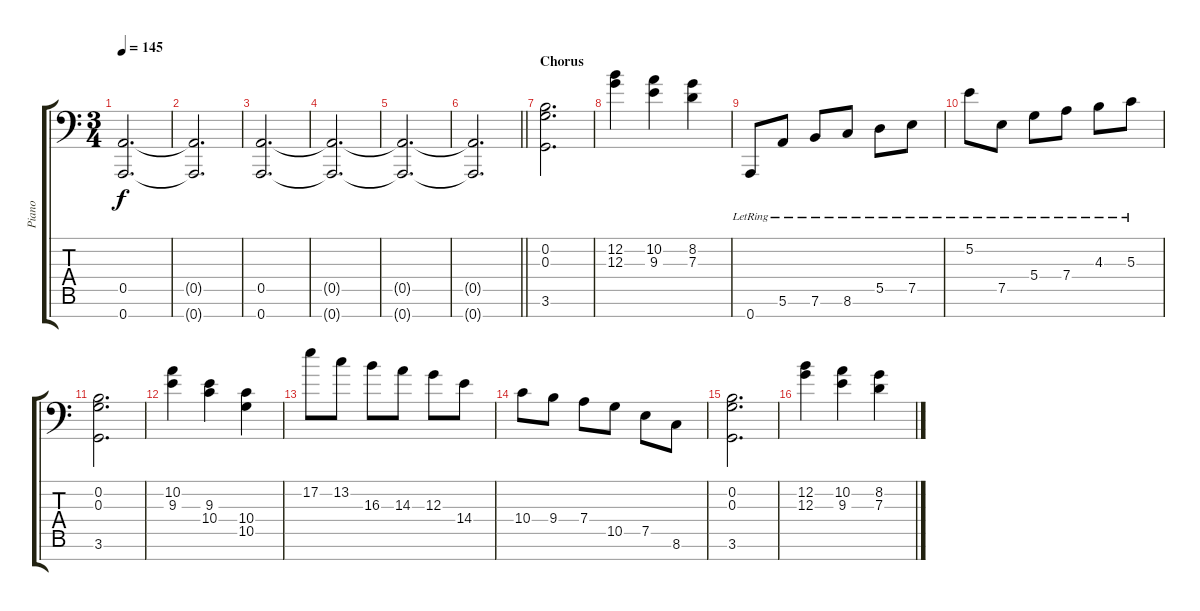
\track ("Piano" "Piano") {instrument electricgrandpiano}
\staff {score tabs}
\tuning (E4 B3 G3 D3 A2 E2 A1) {hide}
\ts (3 4)
\tempo 145
\clef f4
\ks c
(0.5{t} 0.7{t}).2{d dy f} |
(0.5{t} 0.7{t}).2{d} |
(0.5 0.7).2{d} |
(0.5{t} 0.7{t}).2{d} |
(0.5{t} 0.7{t}).2{d} |
\barLineRight lightlight
(0.5{t} 0.7{t}).2{d} |
\section ("" "Chorus")
(0.2 0.3 3.6).2{d} |
(12.2 12.3).4 (10.2 9.3).4 (8.2 7.3).4 |
0.7{lr}.8 5.6{lr}.8 7.6{lr}.8 8.6{lr}.8 5.5{lr}.8 7.5{lr}.8 |
5.2{lr}.8 7.5{lr}.8 5.4{lr}.8 7.4{lr}.8 4.3{lr}.8 5.3{lr}.8 |
(0.2 0.3 3.6).2{d} |
(10.2 9.3).4 (9.3 10.4).4 (10.4 10.5).4 |
17.2.8 13.2.8 16.3.8 14.3.8 12.3.8 14.4.8 |
10.4.8 9.4.8 7.4.8 10.5.8 7.5.8 8.6.8 |
(0.2 0.3 3.6).2{d} |
(12.2 12.3).4 (10.2 9.3).4 (8.2 7.3).4
